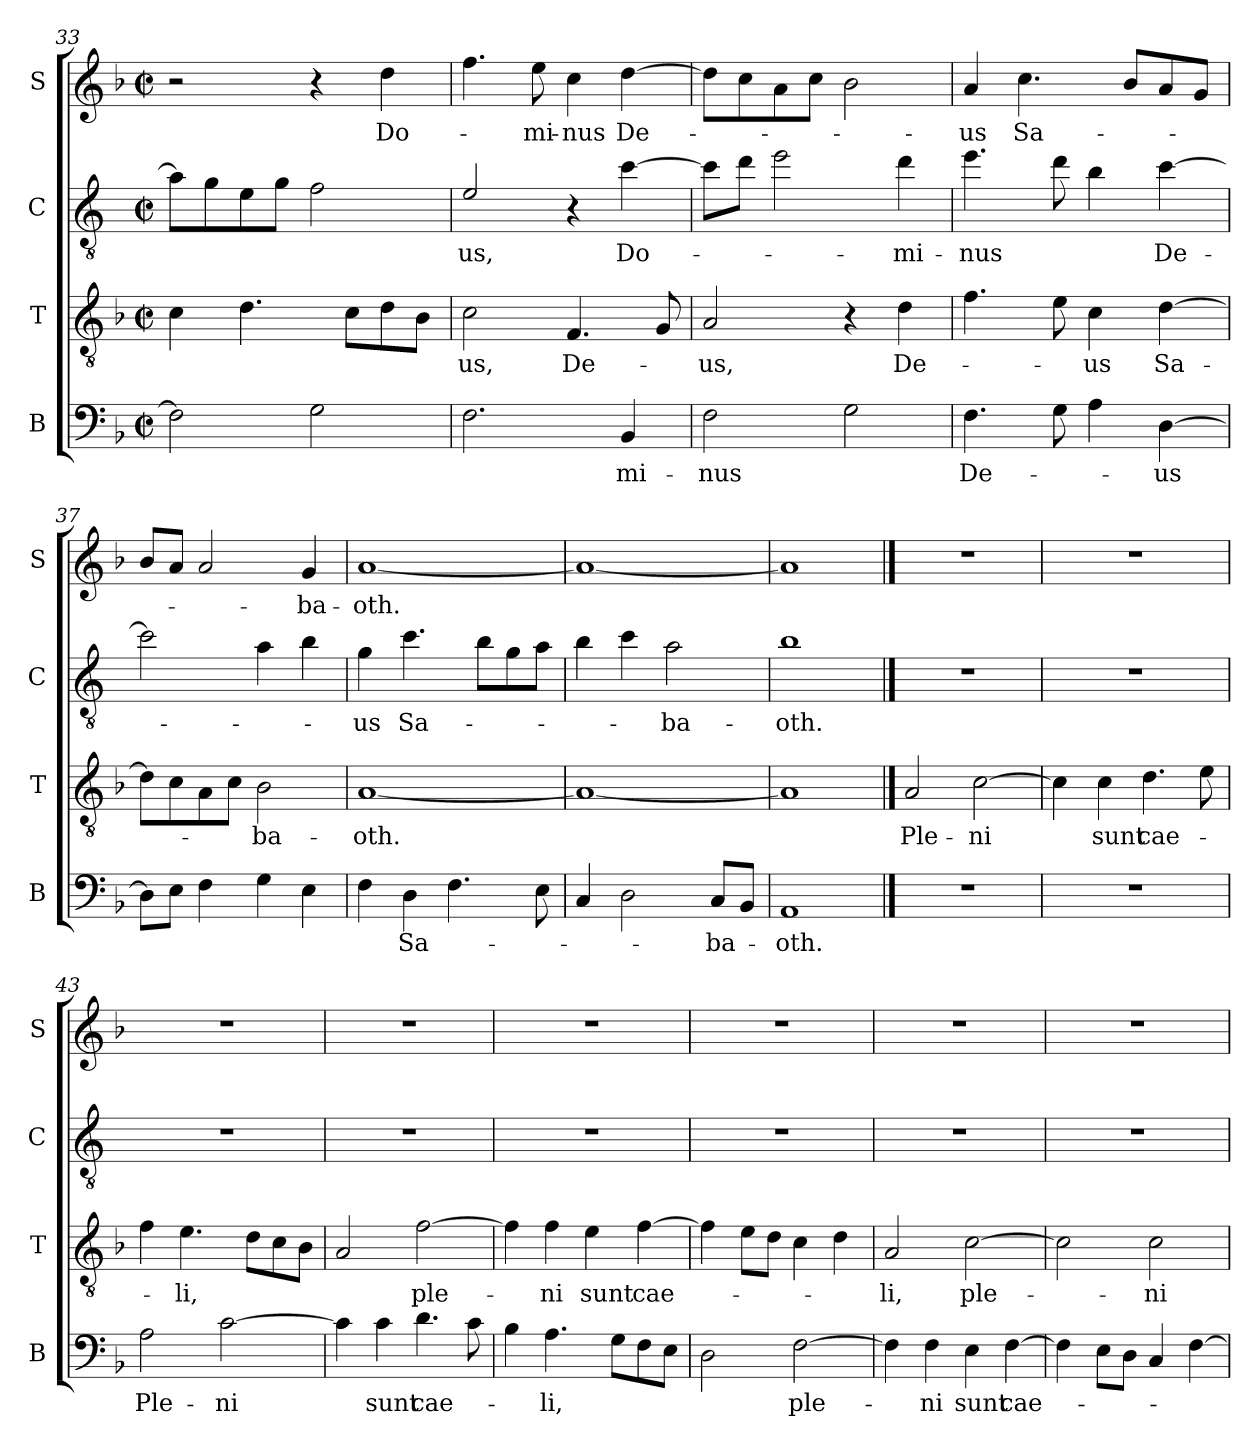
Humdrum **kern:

**kern	**text	**kern	**text	**kern	**text	**kern	**text
*part4	*part4	*part3	*part3	*part2	*part2	*part1	*part1
*staff4	*staff4	*staff3	*staff3	*staff2	*staff2	*staff1	*staff1
*I"B	*	*I"T	*	*I"C	*	*I"S	*
*I'B	*	*I'T	*	*I'C	*	*I'S	*
*clefF4	*	*clefGv2	*	*clefGv2	*	*clefG2	*
*	*	*	*	*ITrd4c7	*	*	*
*k[b-]	*	*k[b-]	*	*k[b-]	*	*k[b-]	*
*M2/2	*	*M2/2	*	*M2/2	*	*M2/2	*
*met(c|)	*	*met(c|)	*	*met(c|)	*	*met(c|)	*
=33	=33	=33	=33	=33	=33	=33	=33
2F\]	.	4c\	.	8d\L]	.	2r	.
.	.	.	.	8c\	.	.	.
.	.	4.d\	.	8A\	.	.	.
.	.	.	.	8c\J	.	.	.
2G\	.	.	.	2B-\	.	4r	.
.	.	8c\L	.	.	.	.	.
!	!	!	!	!	!	!	!LO:LY:b
.	.	8d\	.	.	.	4dd\	Do-
.	.	8B-\J	.	.	.	.	.
=34	=34	=34	=34	=34	=34	=34	=34
!	!	!	!LO:LY:b	!	!LO:LY:b	!	!
2.F\	.	2c\	-us,	2A/	-us,	4.ff\	.
!	!	!	!	!	!	!	!LO:LY:b
.	.	.	.	.	.	8ee\	-mi-
!	!	!	!LO:LY:b	!	!	!	!LO:LY:b
.	.	4.F/	De-	4r	.	4cc\	-nus
!	!LO:LY:b	!	!	!	!LO:LY:b	!	!LO:LY:b
4BB-/	-mi-	.	.	[4f\	Do-	[4dd\	De-
.	.	8G/	.	.	.	.	.
=35	=35	=35	=35	=35	=35	=35	=35
!	!LO:LY:b	!	!LO:LY:b	!	!	!	!
2F\	-nus	2A/	-us,	8f\L]	.	8dd\L]	.
.	.	.	.	8g\J	.	8cc\	.
.	.	.	.	2a\	.	8a\	.
.	.	.	.	.	.	8cc\J	.
2G\	.	4r	.	.	.	2b-\	.
!	!	!	!LO:LY:b	!	!LO:LY:b	!	!
.	.	4d\	De-	4g\	-mi-	.	.
=36	=36	=36	=36	=36	=36	=36	=36
!	!LO:LY:b	!	!	!	!LO:LY:b	!	!LO:LY:b
4.F\	De-	4.f\	.	4.a\	-nus	4a/	us
!	!	!	!	!	!	!	!LO:LY:b
.	.	.	.	.	.	4.cc\	Sa-
8G\	.	8e\	.	8g\	.	.	.
!	!	!	!LO:LY:b	!	!	!	!
4A\	.	4c\	-us	4e\	.	.	.
.	.	.	.	.	.	8b-/L	.
!	!LO:LY:b	!	!LO:LY:b	!	!LO:LY:b	!	!
[4D\	-us	[4d\	Sa-	[4f\	De-	8a/	.
.	.	.	.	.	.	8g/J	.
!!LO:LB:g=z
=37	=37	=37	=37	=37	=37	=37	=37
8D\L]	.	8d\L]	.	2f\]	.	8b-/L	.
8E\J	.	8c\	.	.	.	8a/J	.
4F\	.	8A\	.	.	.	2a/	.
.	.	8c\J	.	.	.	.	.
!	!	!	!LO:LY:b	!	!	!	!
4G\	.	2B-\	-ba-	4d\	.	.	.
!	!	!	!	!	!	!	!LO:LY:b
4E\	.	.	.	4e\	.	4g/	-ba-
=38	=38	=38	=38	=38	=38	=38	=38
!	!	!	!LO:LY:b	!	!LO:LY:b	!	!LO:LY:b
4F\	.	[1A	-oth.	4c\	-us	[1a	-oth.
!	!LO:LY:b	!	!	!	!LO:LY:b	!	!
4D\	Sa-	.	.	4.f\	Sa-	.	.
4.F\	.	.	.	.	.	.	.
.	.	.	.	8e\L	.	.	.
.	.	.	.	8c\	.	.	.
8E\	.	.	.	8d\J	.	.	.
=39	=39	=39	=39	=39	=39	=39	=39
4C/	.	1A_	.	4e\	.	1a_	.
2D\	.	.	.	4f\	.	.	.
!	!	!	!	!	!LO:LY:b	!	!
.	.	.	.	2d\	-ba-	.	.
!	!LO:LY:b	!	!	!	!	!	!
8C/L	-ba-	.	.	.	.	.	.
8BB-/J	.	.	.	.	.	.	.
=40	=40	=40	=40	=40	=40	=40	=40
!	!LO:LY:b	!	!	!	!LO:LY:b	!	!
1AA	-oth.	1A]	.	1e	-oth.	1a]	.
==41	==41	==41	==41	==41	==41	==41	==41
*	*	*	*	*	*	*MM112	*
!	!	!	!LO:LY:b	!	!	!	!
1r	.	2A/	Ple-	1r	.	1r	.
!	!	!	!LO:LY:b	!	!	!	!
.	.	[2c\	-ni	.	.	.	.
=42	=42	=42	=42	=42	=42	=42	=42
1r	.	4c\]	.	1r	.	1r	.
!	!	!	!LO:LY:b	!	!	!	!
.	.	4c\	sunt	.	.	.	.
!	!	!	!LO:LY:b	!	!	!	!
.	.	4.d\	cae-	.	.	.	.
.	.	8e\	.	.	.	.	.
=43	=43	=43	=43	=43	=43	=43	=43
!	!LO:LY:b	!	!	!	!	!	!
2A\	Ple-	4f\	.	1r	.	1r	.
!	!	!	!LO:LY:b	!	!	!	!
.	.	4.e\	li,	.	.	.	.
!	!LO:LY:b	!	!	!	!	!	!
[2c\	-ni	.	.	.	.	.	.
.	.	8d\L	.	.	.	.	.
.	.	8c\	.	.	.	.	.
.	.	8B-\J	.	.	.	.	.
!!LO:LB:g=z
=44	=44	=44	=44	=44	=44	=44	=44
4c\]	.	2A/	.	1r	.	1r	.
!	!LO:LY:b	!	!	!	!	!	!
4c\	sunt	.	.	.	.	.	.
!	!LO:LY:b	!	!LO:LY:b	!	!	!	!
4.d\	cae-	[2f\	ple-	.	.	.	.
8c\	.	.	.	.	.	.	.
=45	=45	=45	=45	=45	=45	=45	=45
4B-\	.	4f\]	.	1r	.	1r	.
!	!LO:LY:b	!	!LO:LY:b	!	!	!	!
4.A\	li,	4f\	-ni	.	.	.	.
!	!	!	!LO:LY:b	!	!	!	!
.	.	4e\	sunt	.	.	.	.
8G\L	.	.	.	.	.	.	.
!	!	!	!LO:LY:b	!	!	!	!
8F\	.	[4f\	cae-	.	.	.	.
8E\J	.	.	.	.	.	.	.
=46	=46	=46	=46	=46	=46	=46	=46
2D\	.	4f\]	.	1r	.	1r	.
.	.	8e\L	.	.	.	.	.
.	.	8d\J	.	.	.	.	.
!	!LO:LY:b	!	!	!	!	!	!
[2F\	ple-	4c\	.	.	.	.	.
.	.	4d\	.	.	.	.	.
=47	=47	=47	=47	=47	=47	=47	=47
!	!	!	!LO:LY:b	!	!	!	!
4F\]	.	2A/	-li,	1r	.	1r	.
!	!LO:LY:b	!	!	!	!	!	!
4F\	-ni	.	.	.	.	.	.
!	!LO:LY:b	!	!LO:LY:b	!	!	!	!
4E\	sunt	[2c\	ple-	.	.	.	.
!	!LO:LY:b	!	!	!	!	!	!
[4F\	cae-	.	.	.	.	.	.
=48	=48	=48	=48	=48	=48	=48	=48
4F\]	.	2c\]	.	1r	.	1r	.
8E\L	.	.	.	.	.	.	.
8D\J	.	.	.	.	.	.	.
!	!	!	!LO:LY:b	!	!	!	!
4C/	.	2c\	-ni	.	.	.	.
[4F\	.	.	.	.	.	.	.
=	=	=	=	=	=	=	=
*-	*-	*-	*-	*-	*-	*-	*-
